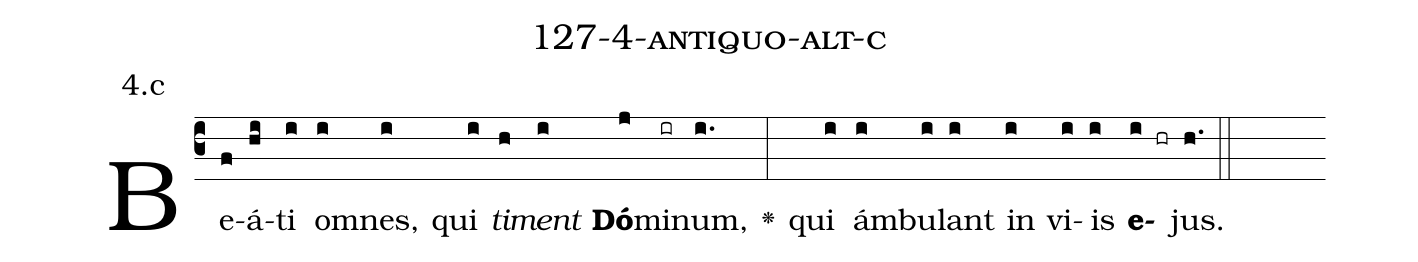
name: 127-4-antiquo-alt-c;
annotation: 4.c;
%%
(c3)Be(f)á(hi)ti(i) om(i)nes,(i) qui(i) <i>ti</i>(h)<i>ment</i>(i) <b>Dó</b>(j)mi(ir)num,(i.) <v>\greheightstar</v>(:) qui(i) ám(i)bu(i)lant(i) in(i) vi(i)is(i) <b>e</b>(i hr)jus.(h.) (::)


%E(i) u(i) o(i) u(i) a(i) e.(h.) (::)
